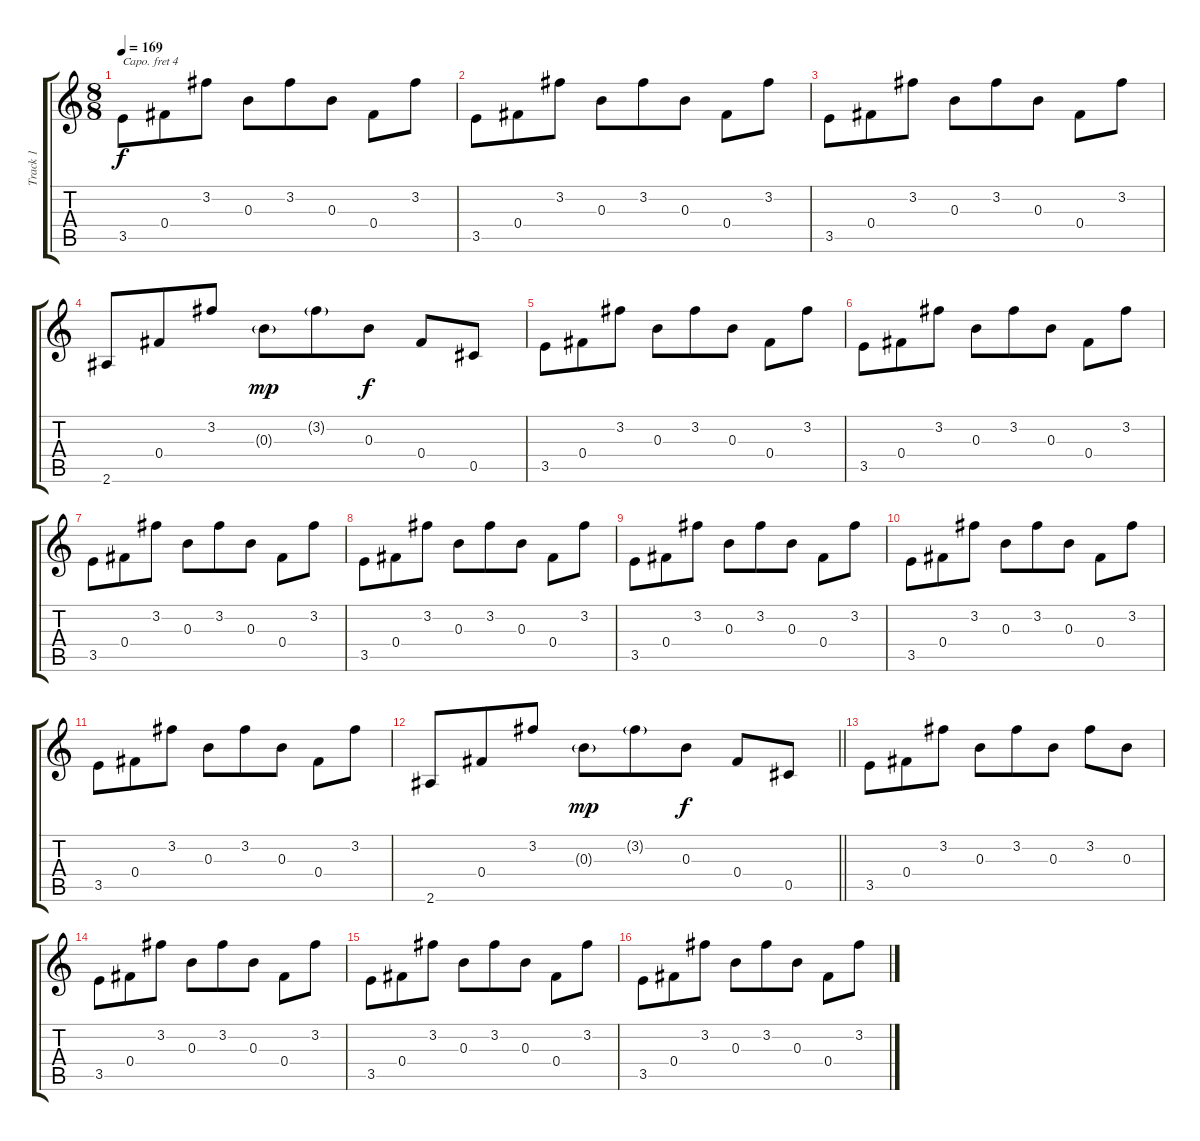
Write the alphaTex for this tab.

\track ("Track 1" "Track 1") {instrument acousticguitarnylon}
\staff {score tabs}
\capo 4
\tuning (E4 B3 G3 D3 A2 E2) {hide}
\ts (8 8)
\tempo 169
\clef g2
\ks c
3.5.8{dy f} 0.4.8 3.2.8 0.3.8 3.2.8 0.3.8 0.4.8 3.2.8 |
3.5.8 0.4.8 3.2.8 0.3.8 3.2.8 0.3.8 0.4.8 3.2.8 |
3.5.8 0.4.8 3.2.8 0.3.8 3.2.8 0.3.8 0.4.8 3.2.8 |
2.6.8 0.4.8 3.2.8 0.3{g}.8{dy mp} 3.2{g}.8 0.3.8{dy f} 0.4.8 0.5.8 |
3.5.8 0.4.8 3.2.8 0.3.8 3.2.8 0.3.8 0.4.8 3.2.8 |
3.5.8 0.4.8 3.2.8 0.3.8 3.2.8 0.3.8 0.4.8 3.2.8 |
3.5.8 0.4.8 3.2.8 0.3.8 3.2.8 0.3.8 0.4.8 3.2.8 |
3.5.8 0.4.8 3.2.8 0.3.8 3.2.8 0.3.8 0.4.8 3.2.8 |
3.5.8 0.4.8 3.2.8 0.3.8 3.2.8 0.3.8 0.4.8 3.2.8 |
3.5.8 0.4.8 3.2.8 0.3.8 3.2.8 0.3.8 0.4.8 3.2.8 |
3.5.8 0.4.8 3.2.8 0.3.8 3.2.8 0.3.8 0.4.8 3.2.8 |
\barLineRight lightlight
2.6.8 0.4.8 3.2.8 0.3{g}.8{dy mp} 3.2{g}.8 0.3.8{dy f} 0.4.8 0.5.8 |
3.5.8 0.4.8 3.2.8 0.3.8 3.2.8 0.3.8 3.2.8 0.3.8 |
3.5.8 0.4.8 3.2.8 0.3.8 3.2.8 0.3.8 0.4.8 3.2.8 |
3.5.8 0.4.8 3.2.8 0.3.8 3.2.8 0.3.8 0.4.8 3.2.8 |
3.5.8 0.4.8 3.2.8 0.3.8 3.2.8 0.3.8 0.4.8 3.2.8
